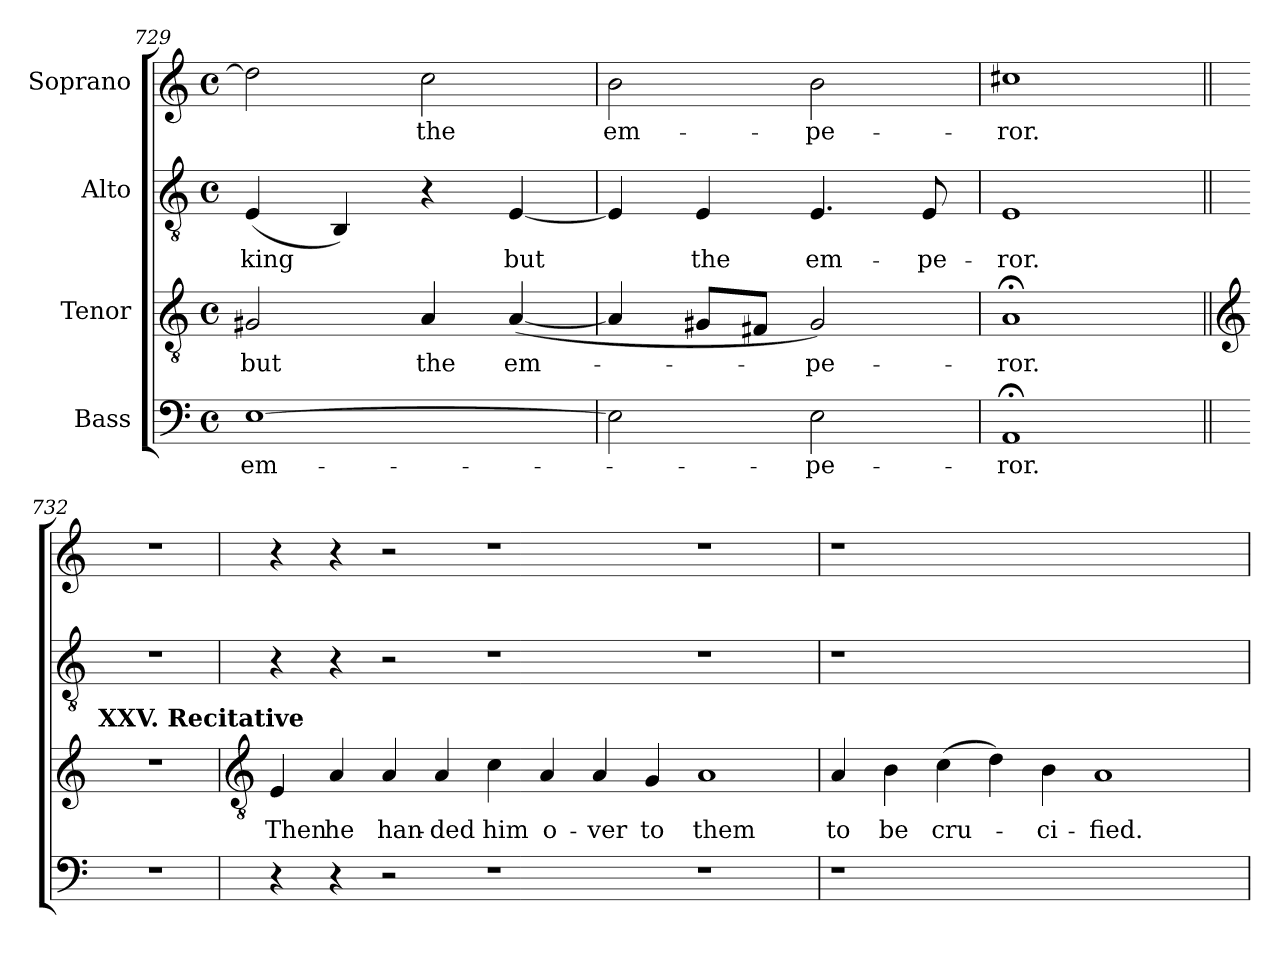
**kern	**text	**kern	**text	**kern	**text	**kern	**text
*part4	*part4	*part3	*part3	*part2	*part2	*part1	*part1
*staff4	*staff4	*staff3	*staff3	*staff2	*staff2	*staff1	*staff1
*I"Bass	*	*I"Tenor	*	*I"Alto	*	*I"Soprano	*
*clefF4	*	*clefGv2	*	*clefGv2	*	*clefG2	*
*	*	*ITrd7c12	*	*ITrd7c12	*	*	*
*k[]	*	*k[]	*	*k[]	*	*k[]	*
*C:	*	*C:	*	*C:	*	*C:	*
*M4/4	*	*M4/4	*	*M4/4	*	*M4/4	*
*met(c)	*	*met(c)	*	*met(c)	*	*met(c)	*
=729	=729	=729	=729	=729	=729	=729	=729
!	!LO:LY:b:color=#000000	!	!	!	!	!	!
!	!	!	!LO:LY:b:color=#000000	!	!	!	!
!	!	!	!	!	!LO:LY:b:color=#000000	!	!
[<1Ei	em-	2GG#Xi/	but	(4EEi/	king	2ddi\]	.
.	.	.	.	4BBBi/)	.	.	.
!	!	!	!LO:LY:b:color=#000000	!	!	!	!
!	!	!	!	!	!	!	!LO:LY:b:color=#000000
.	.	4AAi/	the	4r	.	2cci\	the
!	!	!	!LO:LY:b:color=#000000	!	!	!	!
!	!	!	!	!	!LO:LY:b:color=#000000	!	!
.	.	([<4AAi/	em-	[<4EEi/	but	.	.
=730	=730	=730	=730	=730	=730	=730	=730
!	!	!	!	!	!	!	!LO:LY:b:color=#000000
2Ei\]	.	4AAi/]	.	4EEi/]	.	2bi\	em-
!	!	!	!	!	!LO:LY:b:color=#000000	!	!
.	.	8GG#Xi/L	.	4EEi/	the	.	.
.	.	8FF#Xi/J	.	.	.	.	.
!	!LO:LY:b:color=#000000	!	!	!	!	!	!
!	!	!	!LO:LY:b:color=#000000	!	!	!	!
!	!	!	!	!	!LO:LY:b:color=#000000	!	!
!	!	!	!	!	!	!	!LO:LY:b:color=#000000
2Ei\	-pe-	2GG#i/)	-pe-	4.EEi/	em-	2bi\	-pe-
!	!	!	!	!	!LO:LY:b:color=#000000	!	!
.	.	.	.	8EEi/	-pe-	.	.
=731	=731	=731	=731	=731	=731	=731	=731
!	!LO:LY:b:color=#000000	!	!	!	!	!	!
!	!	!	!LO:LY:b:color=#000000	!	!	!	!
!	!	!	!	!	!LO:LY:b:color=#000000	!	!
!	!	!	!	!	!	!	!LO:LY:b:color=#000000
1AA;i	-ror.	1AA;i	-ror.	1EEi	-ror.	1cc#Xi	-ror.
!!LO:LB:g=z
=732||	=732||	=732||	=732||	=732||	=732||	=732||	=732||
*	*	*stria0	*	*	*	*	*
*	*	*clefG2	*	*	*	*	*
!	!	!LO:TX:a:B:t=XXV. Recitative	!	!	!	!	!
1r	.	1r	.	1r	.	1r	.
=733	=733	=733	=733	=733	=733	=733	=733
*	*	*clefGv2	*	*	*	*	*
!	!	!	!LO:LY:b:color=#000000	!	!	!	!
4r	.	4EEi/	Then	4r	.	4r	.
!	!	!	!LO:LY:b:color=#000000	!	!	!	!
4r	.	4AAi/	he	4r	.	4r	.
!	!	!	!LO:LY:b:color=#000000	!	!	!	!
2r	.	4AAi/	han-	2r	.	2r	.
!	!	!	!LO:LY:b:color=#000000	!	!	!	!
.	.	4AAi/	-ded	.	.	.	.
!	!	!	!LO:LY:b:color=#000000	!	!	!	!
1r	.	4Ci\	him	1r	.	1r	.
!	!	!	!LO:LY:b:color=#000000	!	!	!	!
.	.	4AAi/	o-	.	.	.	.
!	!	!	!LO:LY:b:color=#000000	!	!	!	!
.	.	4AAi/	-ver	.	.	.	.
!	!	!	!LO:LY:b:color=#000000	!	!	!	!
.	.	4GGi/	to	.	.	.	.
!	!	!	!LO:LY:b:color=#000000	!	!	!	!
1r	.	1AAi	them	1r	.	1r	.
=734	=734	=734	=734	=734	=734	=734	=734
!LO:N:vis=1	!	!	!	!	!	!	!
!	!	!	!LO:LY:b:color=#000000	!LO:N:vis=1	!	!LO:N:vis=1	!
1r	.	4AAi/	to	1r	.	1r	.
!	!	!	!LO:LY:b:color=#000000	!	!	!	!
.	.	4BBi\	be	.	.	.	.
!	!	!	!LO:LY:b:color=#000000	!	!	!	!
.	.	(4Ci\	cru-	.	.	.	.
.	.	4Di\)	.	.	.	.	.
!	!	!	!LO:LY:b:color=#000000	!	!	!	!
1ryy	.	4BBi\	-ci-	1ryy	.	1ryy	.
!	!	!	!LO:LY:b:color=#000000	!	!	!	!
.	.	1AAi	-fied.	.	.	.	.
4ryy	.	.	.	4ryy	.	4ryy	.
=	=	=	=	=	=	=	=
*-	*-	*-	*-	*-	*-	*-	*-
